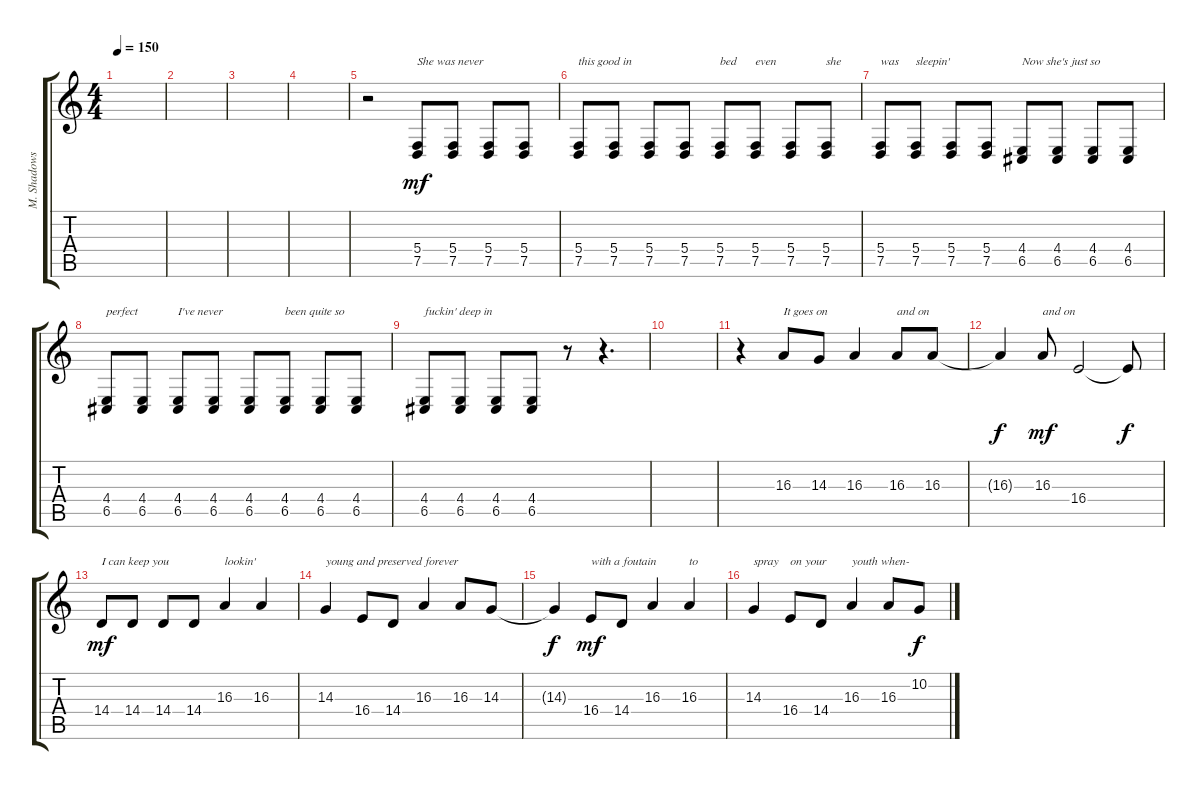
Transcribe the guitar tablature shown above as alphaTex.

\track ("M. Shadows" "M. Shadows") {instrument clarinet}
\staff {score tabs}
\tuning (D4 A3 F3 C3 G2 C2) {hide}
\ts (4 4)
\tempo 150
\clef g2
\ks c
|
|
|
|
r.2 (5.4 7.5).8{txt "She was never" dy mf volume 12} (5.4 7.5).8 (5.4 7.5).8 (5.4 7.5).8 |
(5.4 7.5).8{txt "this good in"} (5.4 7.5).8 (5.4 7.5).8 (5.4 7.5).8 (5.4 7.5).8{txt "bed"} (5.4 7.5).8{txt "even"} (5.4 7.5).8 (5.4 7.5).8{txt "she"} |
(5.4 7.5).8{txt "was"} (5.4 7.5).8{txt "sleepin'"} (5.4 7.5).8 (5.4 7.5).8 (4.4 6.5).8{txt "Now she's just so"} (4.4 6.5).8 (4.4 6.5).8 (4.4 6.5).8 |
(4.4 6.5).8{txt "perfect"} (4.4 6.5).8 (4.4 6.5).8{txt "I've never"} (4.4 6.5).8 (4.4 6.5).8 (4.4 6.5).8{txt "been quite so"} (4.4 6.5).8 (4.4 6.5).8 |
(4.4 6.5).8{txt "fuckin' deep in"} (4.4 6.5).8 (4.4 6.5).8 (4.4 6.5).8 r.8 r.4{d} |
|
r.4 16.3.8{txt "It goes on" volume 15} 14.3.8 16.3.4 16.3.8{txt "and on"} 16.3.8 |
16.3{t}.4{dy f} 16.3.8{txt "and on" dy mf} 16.4.2 16.4{t}.8{dy f} |
14.4.8{txt "I can keep you" dy mf} 14.4.8 14.4.8 14.4.8 16.3.4{txt "lookin'"} 16.3.4 |
14.3.4{txt "young and preserved forever"} 16.4.8 14.4.8 16.3.4 16.3.8 14.3.8 |
14.3{t}.4{dy f} 16.4.8{txt "with a foutain" dy mf} 14.4.8 16.3.4 16.3.4{txt "to"} |
14.3.4{txt "spray"} 16.4.8{txt "on your"} 14.4.8 16.3.4{txt "youth when-"} 16.3.8 10.2.8{dy f}
